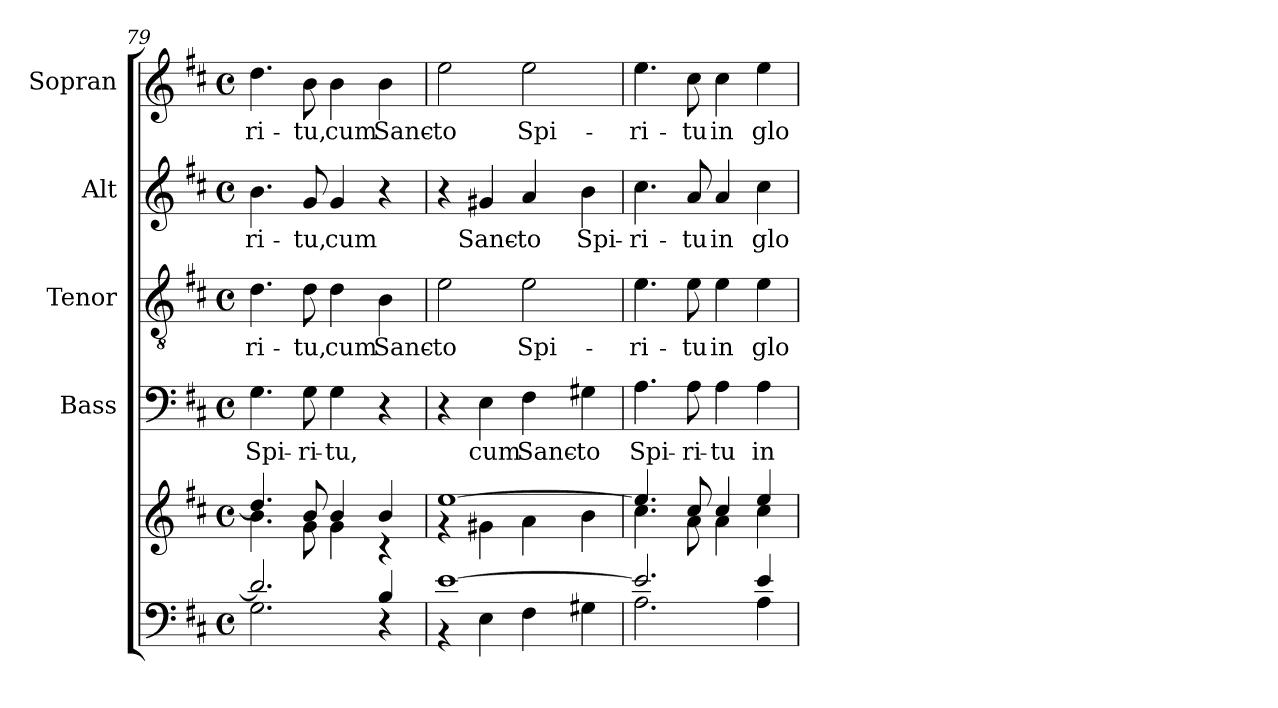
**kern	**kern	**kern	**text	**kern	**text	**kern	**text	**kern	**text
*part5	*part5	*part4	*part4	*part3	*part3	*part2	*part2	*part1	*part1
*staff6	*staff5	*staff4	*staff4	*staff3	*staff3	*staff2	*staff2	*staff1	*staff1
*	*	*I"Bass	*	*I"Tenor	*	*I"Alt	*	*I"Sopran	*
*	*	*I'B.	*	*I'T.	*	*I'A.	*	*I'S.	*
*clefF4	*clefG2	*clefF4	*	*clefGv2	*	*clefG2	*	*clefG2	*
*k[f#c#]	*k[f#c#]	*k[f#c#]	*	*k[f#c#]	*	*k[f#c#]	*	*k[f#c#]	*
*D:	*D:	*D:	*	*D:	*	*D:	*	*D:	*
*M4/4	*M4/4	*M4/4	*	*M4/4	*	*M4/4	*	*M4/4	*
*met(c)	*met(c)	*met(c)	*	*met(c)	*	*met(c)	*	*met(c)	*
=79	=79	=79	=79	=79	=79	=79	=79	=79	=79
*^	*^	*	*	*	*	*	*	*	*
!	!	!	!	!	!LO:LY:b	!	!LO:LY:b	!	!LO:LY:b	!	!LO:LY:b
2.d/]	2.G\	4.dd/]	4.b\	4.G\	Spi-	4.d\	-ri-	4.b\	-ri-	4.dd\	-ri-
!	!	!	!	!	!LO:LY:b	!	!LO:LY:b	!	!LO:LY:b	!	!LO:LY:b
.	.	8b/	8g\	8G\	-ri-	8d\	-tu,	8g/	-tu,	8b\	-tu,
!	!	!	!	!	!LO:LY:b	!	!LO:LY:b	!	!LO:LY:b	!	!LO:LY:b
.	.	4b/	4g\	4G\	-tu,	4d\	cum	4g/	cum	4b\	cum
!	!	!	!	!	!	!	!LO:LY:b	!	!	!	!LO:LY:b
4B/	4rC	4b/	4rc	4r	.	4B\	Sanc-	4r	.	4b\	Sanc-
=80	=80	=80	=80	=80	=80	=80	=80	=80	=80	=80	=80
!	!	!	!	!	!	!	!LO:LY:b	!	!	!	!LO:LY:b
[>1e	4r	[>1ee	4rf	4r	.	2e\	-to	4r	.	2ee\	-to
!	!	!	!	!	!LO:LY:b	!	!	!	!LO:LY:b	!	!
.	4E\	.	4g#X\	4E\	cum	.	.	4g#X/	Sanc-	.	.
!	!	!	!	!	!LO:LY:b	!	!LO:LY:b	!	!LO:LY:b	!	!LO:LY:b
.	4F#\	.	4a\	4F#\	Sanc-	2e\	Spi-	4a/	-to	2ee\	Spi-
!	!	!	!	!	!LO:LY:b	!	!	!	!LO:LY:b	!	!
.	4G#X\	.	4b\	4G#X\	-to	.	.	4b\	Spi-	.	.
=81	=81	=81	=81	=81	=81	=81	=81	=81	=81	=81	=81
!	!	!	!	!	!LO:LY:b	!	!LO:LY:b	!	!LO:LY:b	!	!LO:LY:b
2.e/]	2.A\	4.ee/]	4.cc#\	4.A\	Spi-	4.e\	-ri-	4.cc#\	-ri-	4.ee\	-ri-
!	!	!	!	!	!LO:LY:b	!	!LO:LY:b	!	!LO:LY:b	!	!LO:LY:b
.	.	8cc#/	8a\	8A\	-ri-	8e\	-tu	8a/	-tu	8cc#\	-tu
!	!	!	!	!	!LO:LY:b	!	!LO:LY:b	!	!LO:LY:b	!	!LO:LY:b
.	.	4cc#/	4a\	4A\	-tu	4e\	in	4a/	in	4cc#\	in
!	!	!	!	!	!LO:LY:b	!	!LO:LY:b	!	!LO:LY:b	!	!LO:LY:b
4e/	4A\	4ee/	4cc#\	4A\	in	4e\	glo-	4cc#\	glo-	4ee\	glo-
*v	*v	*	*	*	*	*	*	*	*	*	*
*	*v	*v	*	*	*	*	*	*	*	*
=	=	=	=	=	=	=	=	=	=
*-	*-	*-	*-	*-	*-	*-	*-	*-	*-
